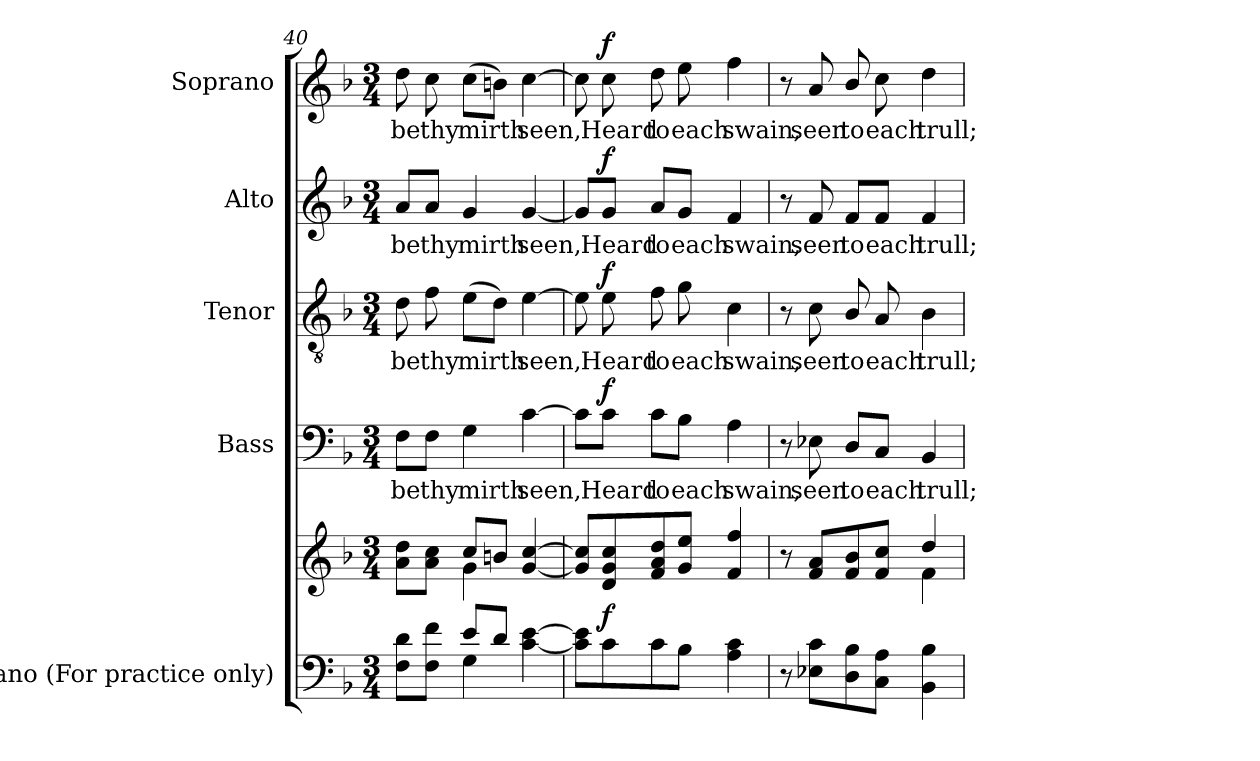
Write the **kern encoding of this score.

**kern	**kern	**dynam	**kern	**text	**dynam	**kern	**text	**dynam	**kern	**text	**dynam	**kern	**text	**dynam
*part5	*part5	*part5	*part4	*part4	*part4	*part3	*part3	*part3	*part2	*part2	*part2	*part1	*part1	*part1
*staff6	*staff5	*staff5/6	*staff4	*staff4	*staff4	*staff3	*staff3	*staff3	*staff2	*staff2	*staff2	*staff1	*staff1	*staff1
*I"Piano (For practice only)	*	*	*I"Bass	*	*	*I"Tenor	*	*	*I"Alto	*	*	*I"Soprano	*	*
*I'Pno.	*	*	*I'B.	*	*	*I'T.	*	*	*I'A.	*	*	*I'S.	*	*
*clefF4	*clefG2	*	*clefF4	*	*	*clefGv2	*	*	*clefG2	*	*	*clefG2	*	*
*	*	*	*	*	*	*ITrd7c12	*	*	*	*	*	*	*	*
*k[b-]	*k[b-]	*	*k[b-]	*	*	*k[b-]	*	*	*k[b-]	*	*	*k[b-]	*	*
*F:	*F:	*	*F:	*	*	*F:	*	*	*F:	*	*	*F:	*	*
*M3/4	*M3/4	*	*M3/4	*	*	*M3/4	*	*	*M3/4	*	*	*M3/4	*	*
=40	=40	=40	=40	=40	=40	=40	=40	=40	=40	=40	=40	=40	=40	=40
*^	*^	*	*	*	*	*	*	*	*	*	*	*	*	*
!	!	!	!	!	!	!LO:LY:b:color=#000000	!	!	!	!	!	!	!	!	!	!
!	!	!	!	!	!	!	!	!	!LO:LY:b:color=#000000	!	!	!	!	!	!	!
!	!	!	!	!	!	!	!	!	!	!	!	!LO:LY:b:color=#000000	!	!	!	!
!	!	!	!	!	!	!	!	!	!	!	!	!	!	!	!LO:LY:b:color=#000000	!
4ryy	8Fi\ 8diL	8ai\ 8ddiL	4ryy	.	8Fi\L	be	.	8Di\	be	.	8ai/L	be	.	8ddi\	be	.
!	!	!	!	!	!	!LO:LY:b:color=#000000	!	!	!	!	!	!	!	!	!	!
!	!	!	!	!	!	!	!	!	!LO:LY:b:color=#000000	!	!	!	!	!	!	!
!	!	!	!	!	!	!	!	!	!	!	!	!LO:LY:b:color=#000000	!	!	!	!
!	!	!	!	!	!	!	!	!	!	!	!	!	!	!	!LO:LY:b:color=#000000	!
.	8Fi\ 8fiJ	8ai\ 8cciJ	.	.	8Fi\J	thy	.	8Fi\	thy	.	8ai/J	thy	.	8cci\	thy	.
!	!	!	!	!	!	!LO:LY:b:color=#000000	!	!	!	!	!	!	!	!	!	!
!	!	!	!	!	!	!	!	!	!LO:LY:b:color=#000000	!	!	!	!	!	!	!
!	!	!	!	!	!	!	!	!	!	!	!	!LO:LY:b:color=#000000	!	!	!	!
!	!	!	!	!	!	!	!	!	!	!	!	!	!	!	!LO:LY:b:color=#000000	!
8ei/L	4Gi\	8cci/L	4gi\	.	4Gi\	mirth	.	(8Ei\L	mirth	.	4gi/	mirth	.	(8cci\L	mirth	.
8di/J	.	8bni/J	.	.	.	.	.	8Di\J)	.	.	.	.	.	8bni\J)	.	.
!	!	!	!	!	!	!LO:LY:b:color=#000000	!	!	!	!	!	!	!	!	!	!
!	!	!	!	!	!	!	!	!	!LO:LY:b:color=#000000	!	!	!	!	!	!	!
!	!	!	!	!	!	!	!	!	!	!	!	!LO:LY:b:color=#000000	!	!	!	!
!	!	!	!	!	!	!	!	!	!	!	!	!	!	!	!LO:LY:b:color=#000000	!
4ryy	[4ci\ [4ei	[4gi/ [4cci	4ryy	.	[4ci\	seen,	.	[4Ei\	seen,	.	[4gi/	seen,	.	[4cci\	seen,	.
*v	*v	*	*	*	*	*	*	*	*	*	*	*	*	*	*	*
*	*v	*v	*	*	*	*	*	*	*	*	*	*	*	*	*
!!LO:LB:g=z
=41	=41	=41	=41	=41	=41	=41	=41	=41	=41	=41	=41	=41	=41	=41
8ci\] 8ei]L	8gi/] 8cci]L	.	8ci\L]	.	.	8Ei\]	.	.	8gi/L]	.	.	8cci\]	.	.
!	!	!	!	!LO:LY:b:color=#000000	!	!	!	!	!	!	!	!	!	!
!	!	!	!	!	!	!	!LO:LY:b:color=#000000	!	!	!	!	!	!	!
!	!	!	!	!	!	!	!	!	!	!LO:LY:b:color=#000000	!	!	!	!
!	!	!	!	!	!	!	!	!	!	!	!	!	!LO:LY:b:color=#000000	!
8ci\	8di/ 8gi 8cci	f	8ci\J	Heard	f	8Ei\	Heard	f	8gi/J	Heard	f	8cci\	Heard	f
!	!	!	!	!LO:LY:b:color=#000000	!	!	!	!	!	!	!	!	!	!
!	!	!	!	!	!	!	!LO:LY:b:color=#000000	!	!	!	!	!	!	!
!	!	!	!	!	!	!	!	!	!	!LO:LY:b:color=#000000	!	!	!	!
!	!	!	!	!	!	!	!	!	!	!	!	!	!LO:LY:b:color=#000000	!
8ci\	8fi/ 8ai 8ddi	.	8ci\L	to	.	8Fi\	to	.	8ai/L	to	.	8ddi\	to	.
!	!	!	!	!LO:LY:b:color=#000000	!	!	!	!	!	!	!	!	!	!
!	!	!	!	!	!	!	!LO:LY:b:color=#000000	!	!	!	!	!	!	!
!	!	!	!	!	!	!	!	!	!	!LO:LY:b:color=#000000	!	!	!	!
!	!	!	!	!	!	!	!	!	!	!	!	!	!LO:LY:b:color=#000000	!
8B-i\J	8gi/ 8eeiJ	.	8B-i\J	each	.	8Gi\	each	.	8gi/J	each	.	8eei\	each	.
!	!	!	!	!LO:LY:b:color=#000000	!	!	!	!	!	!	!	!	!	!
!	!	!	!	!	!	!	!LO:LY:b:color=#000000	!	!	!	!	!	!	!
!	!	!	!	!	!	!	!	!	!	!LO:LY:b:color=#000000	!	!	!	!
!	!	!	!	!	!	!	!	!	!	!	!	!	!LO:LY:b:color=#000000	!
4Ai\ 4ci	4fi/ 4ffi	.	4Ai\	swain,	.	4Ci\	swain,	.	4fi/	swain,	.	4ffi\	swain,	.
=42	=42	=42	=42	=42	=42	=42	=42	=42	=42	=42	=42	=42	=42	=42
*	*^	*	*	*	*	*	*	*	*	*	*	*	*	*
8r	8r	2ryy	.	8r	.	.	8r	.	.	8r	.	.	8r	.	.
!	!	!	!	!	!LO:LY:b:color=#000000	!	!	!	!	!	!	!	!	!	!
!	!	!	!	!	!	!	!	!LO:LY:b:color=#000000	!	!	!	!	!	!	!
!	!	!	!	!	!	!	!	!	!	!	!LO:LY:b:color=#000000	!	!	!	!
!	!	!	!	!	!	!	!	!	!	!	!	!	!	!LO:LY:b:color=#000000	!
8E-Xi\ 8ciL	8fi/ 8aiL	.	.	8E-Xi\	seen	.	8Ci\	seen	.	8fi/	seen	.	8ai/	seen	.
!	!	!	!	!	!LO:LY:b:color=#000000	!	!	!	!	!	!	!	!	!	!
!	!	!	!	!	!	!	!	!LO:LY:b:color=#000000	!	!	!	!	!	!	!
!	!	!	!	!	!	!	!	!	!	!	!LO:LY:b:color=#000000	!	!	!	!
!	!	!	!	!	!	!	!	!	!	!	!	!	!	!LO:LY:b:color=#000000	!
8Di\ 8B-i	8fi/ 8b-i	.	.	8Di/L	to	.	8BB-i/	to	.	8fi/L	to	.	8b-i/	to	.
!	!	!	!	!	!LO:LY:b:color=#000000	!	!	!	!	!	!	!	!	!	!
!	!	!	!	!	!	!	!	!LO:LY:b:color=#000000	!	!	!	!	!	!	!
!	!	!	!	!	!	!	!	!	!	!	!LO:LY:b:color=#000000	!	!	!	!
!	!	!	!	!	!	!	!	!	!	!	!	!	!	!LO:LY:b:color=#000000	!
8Ci\ 8AiJ	8fi/ 8cciJ	.	.	8Ci/J	each	.	8AAi/	each	.	8fi/J	each	.	8cci\	each	.
!	!	!	!	!	!LO:LY:b:color=#000000	!	!	!	!	!	!	!	!	!	!
!	!	!	!	!	!	!	!	!LO:LY:b:color=#000000	!	!	!	!	!	!	!
!	!	!	!	!	!	!	!	!	!	!	!LO:LY:b:color=#000000	!	!	!	!
!	!	!	!	!	!	!	!	!	!	!	!	!	!	!LO:LY:b:color=#000000	!
4BB-i\ 4B-i	4ddi/	4fi\	.	4BB-i/	trull;	.	4BB-i\	trull;	.	4fi/	trull;	.	4ddi\	trull;	.
*	*v	*v	*	*	*	*	*	*	*	*	*	*	*	*	*
=	=	=	=	=	=	=	=	=	=	=	=	=	=	=
*-	*-	*-	*-	*-	*-	*-	*-	*-	*-	*-	*-	*-	*-	*-
